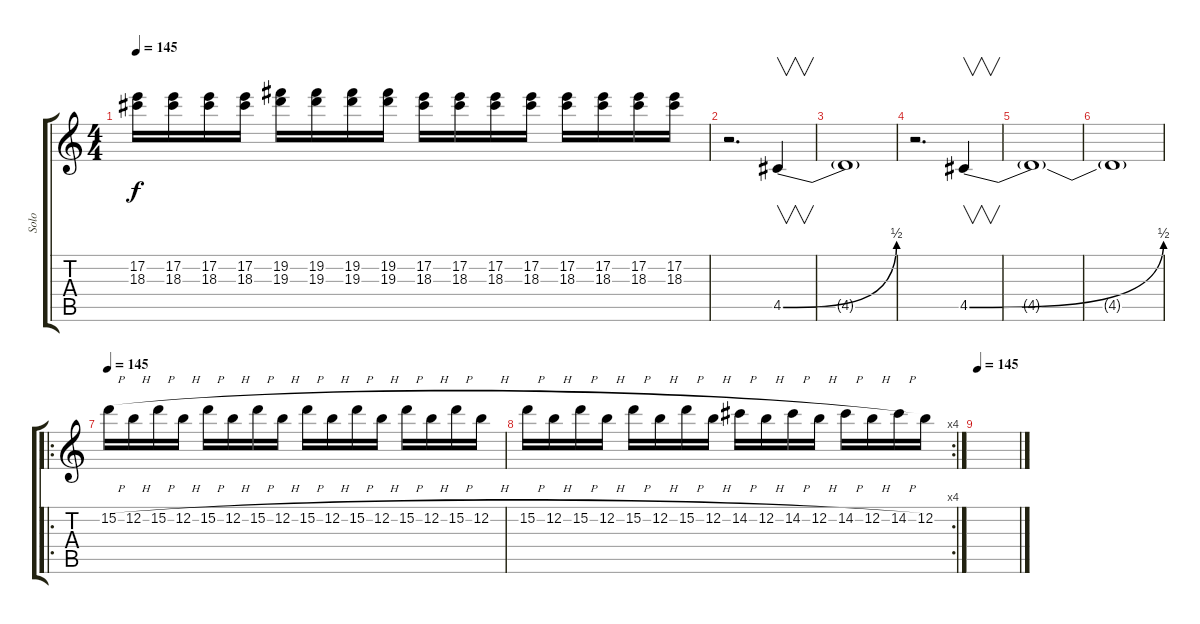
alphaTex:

\track ("Solo" "Solo") {instrument overdrivenguitar}
\staff {score tabs}
\tuning (E4 B3 G3 D3 A2 E2) {hide}
\ts (4 4)
\tempo 145
\clef g2
\ks c
(17.2 18.3).16{dy f} (17.2 18.3).16 (17.2 18.3).16 (17.2 18.3).16 (19.2 19.3).16 (19.2 19.3).16 (19.2 19.3).16 (19.2 19.3).16 (17.2 18.3).16 (17.2 18.3).16 (17.2 18.3).16 (17.2 18.3).16 (17.2 18.3).16 (17.2 18.3).16 (17.2 18.3).16 (17.2 18.3).16 |
r.2{d} 4.5{be (bend 0 0 60 2)}.4{v} |
4.5{t}.1 |
r.2{d} 4.5{be (bend 0 0 60 2)}.4{v} |
4.5{t}.1 |
4.5{t}.1 |
\ro
\tempo 145
15.2{h}.16 12.2{h}.16 15.2{h}.16 12.2{h}.16 15.2{h}.16 12.2{h}.16 15.2{h}.16 12.2{h}.16 15.2{h}.16 12.2{h}.16 15.2{h}.16 12.2{h}.16 15.2{h}.16 12.2{h}.16 15.2{h}.16 12.2{h}.16 |
\rc 4
15.2{h}.16 12.2{h}.16 15.2{h}.16 12.2{h}.16 15.2{h}.16 12.2{h}.16 15.2{h}.16 12.2{h}.16 14.2{h}.16 12.2{h}.16 14.2{h}.16 12.2{h}.16 14.2{h}.16 12.2{h}.16 14.2{h}.16 12.2.16 |
\tempo 145
